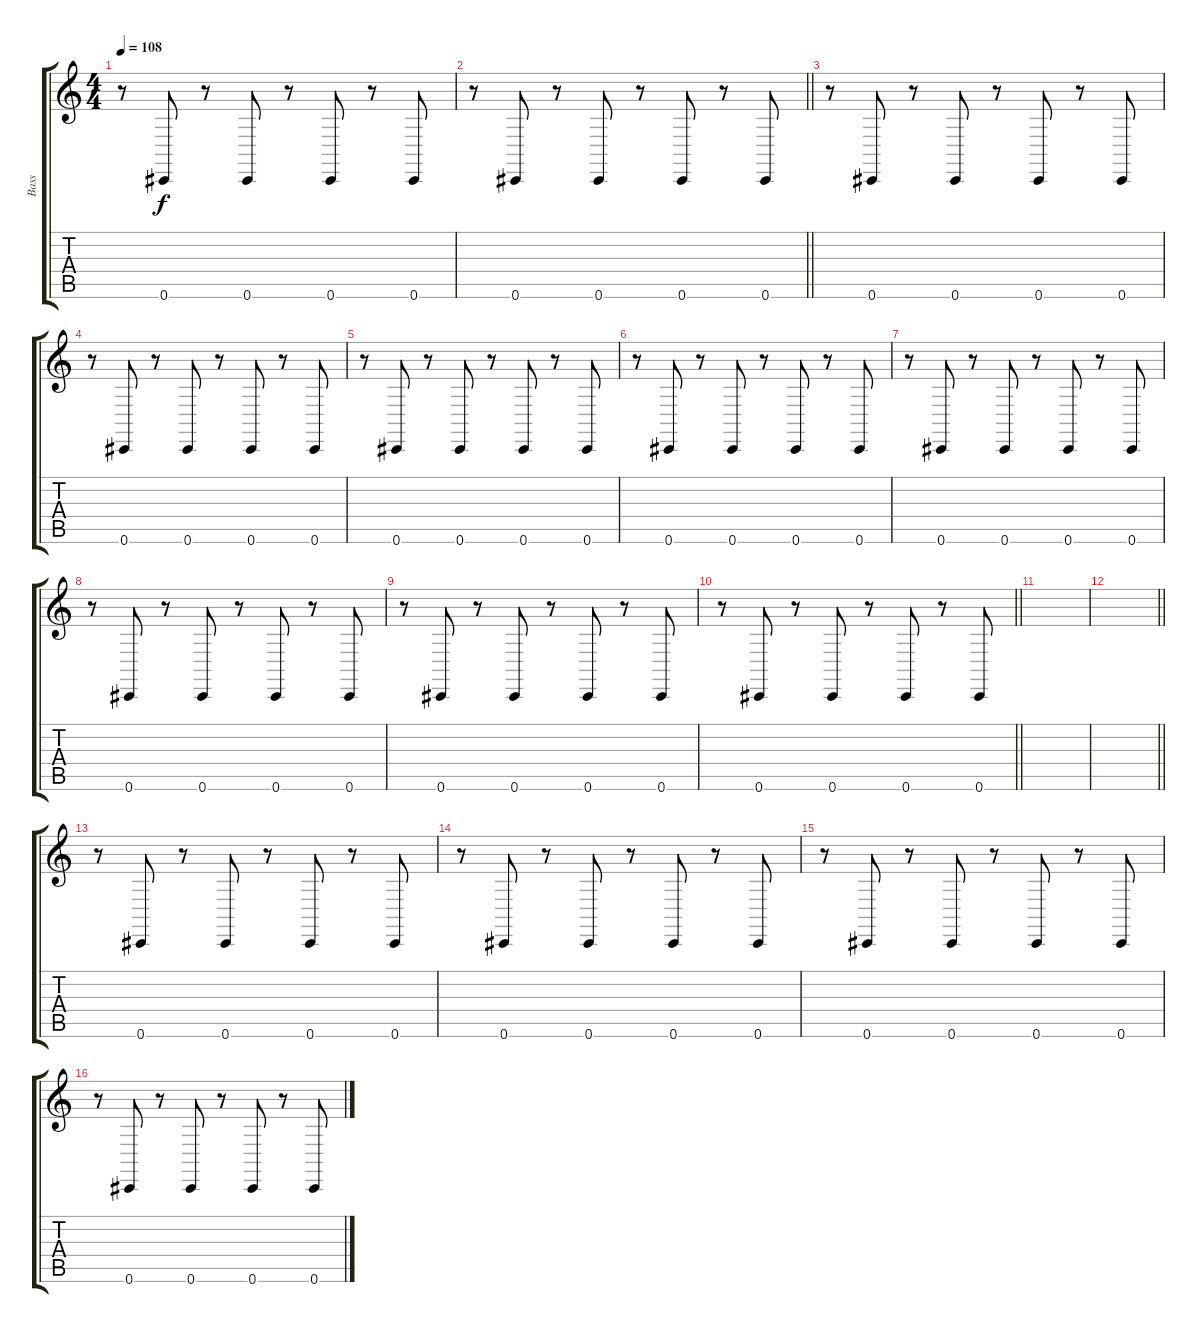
\track ("Bass" "Bass") {instrument lead8bassandlead}
\staff {score tabs}
\tuning (Eb4 Bb3 Gb3 Db3 Ab2 Db2) {hide}
\ts (4 4)
\tempo 108
\clef g2
\ks c
r.8{dy f} 0.6.8 r.8 0.6.8 r.8 0.6.8 r.8 0.6.8 |
\barLineRight lightlight
r.8 0.6.8 r.8 0.6.8 r.8 0.6.8 r.8 0.6.8 |
\section ("" "")
r.8 0.6.8 r.8 0.6.8 r.8 0.6.8 r.8 0.6.8 |
r.8 0.6.8 r.8 0.6.8 r.8 0.6.8 r.8 0.6.8 |
r.8 0.6.8 r.8 0.6.8 r.8 0.6.8 r.8 0.6.8 |
r.8 0.6.8 r.8 0.6.8 r.8 0.6.8 r.8 0.6.8 |
r.8 0.6.8 r.8 0.6.8 r.8 0.6.8 r.8 0.6.8 |
r.8 0.6.8 r.8 0.6.8 r.8 0.6.8 r.8 0.6.8 |
r.8 0.6.8 r.8 0.6.8 r.8 0.6.8 r.8 0.6.8 |
\barLineRight lightlight
r.8 0.6.8 r.8 0.6.8 r.8 0.6.8 r.8 0.6.8 |
\section ("" "")
|
\barLineRight lightlight
|
\section ("" "")
r.8 0.6.8 r.8 0.6.8 r.8 0.6.8 r.8 0.6.8 |
r.8 0.6.8 r.8 0.6.8 r.8 0.6.8 r.8 0.6.8 |
r.8 0.6.8 r.8 0.6.8 r.8 0.6.8 r.8 0.6.8 |
r.8 0.6.8 r.8 0.6.8 r.8 0.6.8 r.8 0.6.8
